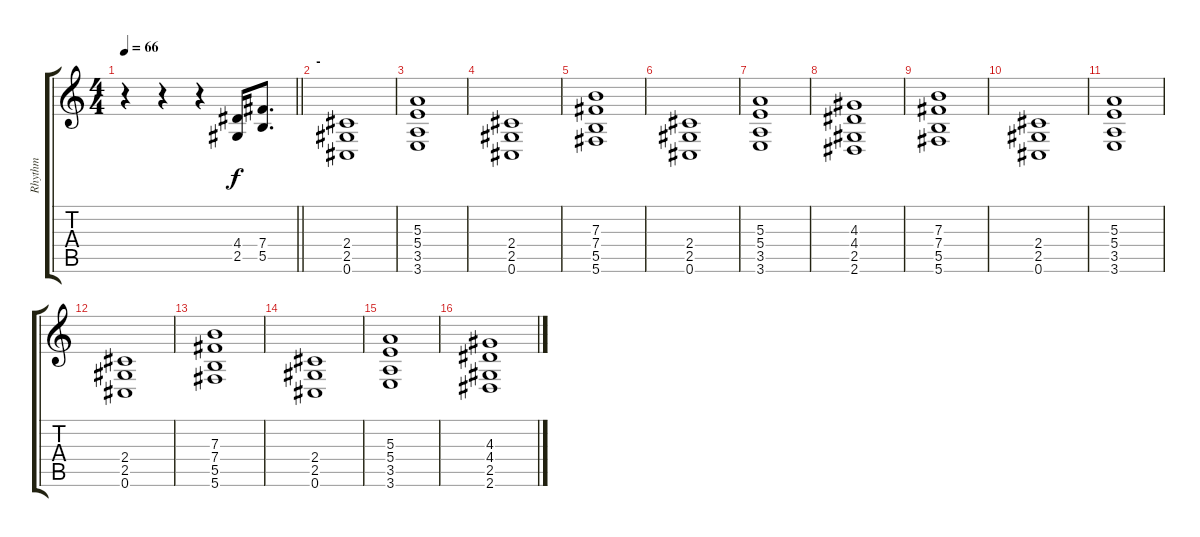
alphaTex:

\track ("Rhythm" "Rhythm") {instrument distortionguitar}
\staff {score tabs}
\tuning (Db4 Ab3 E3 B2 Gb2 Db2) {hide}
\ts (4 4)
\tempo 66
\clef g2
\barLineRight lightlight
\ks c
r.4{dy f} r.4 r.4 (4.4 2.5).16 (7.4 5.5).8{d} |
\section ("" "-")
(2.4 2.5 0.6).1 |
(5.3 5.4 3.5 3.6).1 |
(2.4 2.5 0.6).1 |
(7.3 7.4 5.5 5.6).1 |
(2.4 2.5 0.6).1 |
(5.3 5.4 3.5 3.6).1 |
(4.3 4.4 2.5 2.6).1 |
(7.3 7.4 5.5 5.6).1 |
(2.4 2.5 0.6).1 |
(5.3 5.4 3.5 3.6).1 |
(2.4 2.5 0.6).1 |
(7.3 7.4 5.5 5.6).1 |
(2.4 2.5 0.6).1 |
(5.3 5.4 3.5 3.6).1 |
(4.3 4.4 2.5 2.6).1
